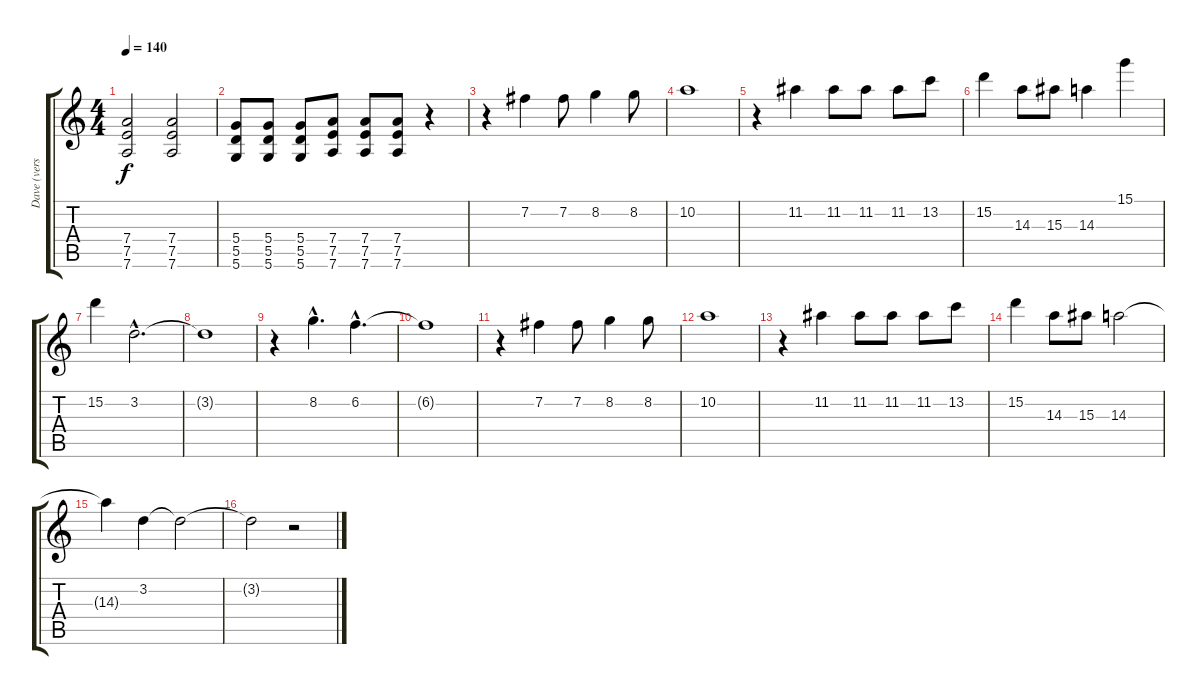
\track ("Dave (verse)" "Dave (vers") {instrument electricguitarclean}
\staff {score tabs}
\tuning (E4 B3 G3 D3 A2 D2) {hide}
\ts (4 4)
\tempo 140
\clef g2
\ks c
(7.4 7.5 7.6).2{dy f} (7.4 7.5 7.6).2 |
(5.4 5.5 5.6).8 (5.4 5.5 5.6).8 (5.4 5.5 5.6).8 (7.4 7.5 7.6).8 (7.4 7.5 7.6).8 (7.4 7.5 7.6).8 r.4 |
r.4 7.2.4 7.2.8 8.2.4 8.2.8 |
10.2.1 |
r.4 11.2.4 11.2.8 11.2.8 11.2.8 13.2.8 |
15.2.4 14.3.8 15.3.8 14.3.4 15.1.4 |
15.2.4 3.2{hac}.2{d} |
3.2{t}.1 |
r.4 8.2{hac}.4{d} 6.2{hac}.4{d} |
6.2{t}.1 |
r.4 7.2.4 7.2.8 8.2.4 8.2.8 |
10.2.1 |
r.4 11.2.4 11.2.8 11.2.8 11.2.8 13.2.8 |
15.2.4 14.3.8 15.3.8 14.3.2 |
14.3{t}.4 3.2.4 3.2{t}.2 |
3.2{t}.2 r.2
